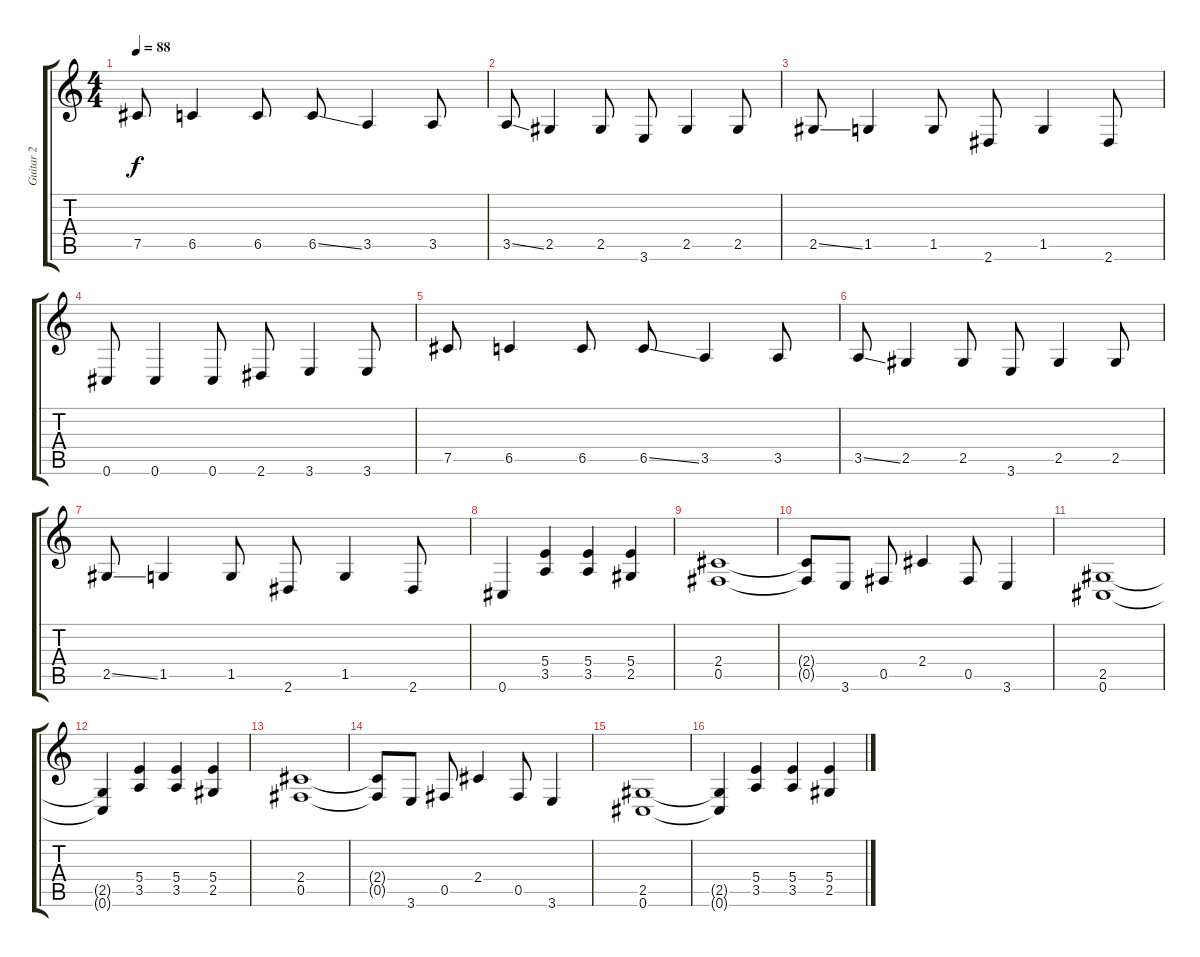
\track ("Guitar 2" "Guitar 2") {instrument electricguitarclean}
\staff {score tabs}
\tuning (Db4 Ab3 E3 B2 Gb2 Db2) {hide}
\ts (4 4)
\tempo 88
\clef g2
\ks c
7.5.8{dy f} 6.5.4 6.5.8 6.5{ss}.8 3.5.4 3.5.8 |
3.5{ss}.8 2.5.4 2.5.8 3.6.8 2.5.4 2.5.8 |
2.5{ss}.8 1.5.4 1.5.8 2.6.8 1.5.4 2.6.8 |
0.6.8 0.6.4 0.6.8 2.6.8 3.6.4 3.6.8 |
7.5.8 6.5.4 6.5.8 6.5{ss}.8 3.5.4 3.5.8 |
3.5{ss}.8 2.5.4 2.5.8 3.6.8 2.5.4 2.5.8 |
2.5{ss}.8 1.5.4 1.5.8 2.6.8 1.5.4 2.6.8 |
0.6.4 (5.4 3.5).4 (5.4 3.5).4 (5.4 2.5).4 |
(2.4 0.5).1 |
(2.4{t} 0.5{t}).8 3.6.8 0.5.8 2.4.4 0.5.8 3.6.4 |
(2.5 0.6).1 |
(2.5{t} 0.6{t}).4 (5.4 3.5).4 (5.4 3.5).4 (5.4 2.5).4 |
(2.4 0.5).1 |
(2.4{t} 0.5{t}).8 3.6.8 0.5.8 2.4.4 0.5.8 3.6.4 |
(2.5 0.6).1 |
(2.5{t} 0.6{t}).4 (5.4 3.5).4 (5.4 3.5).4 (5.4 2.5).4
